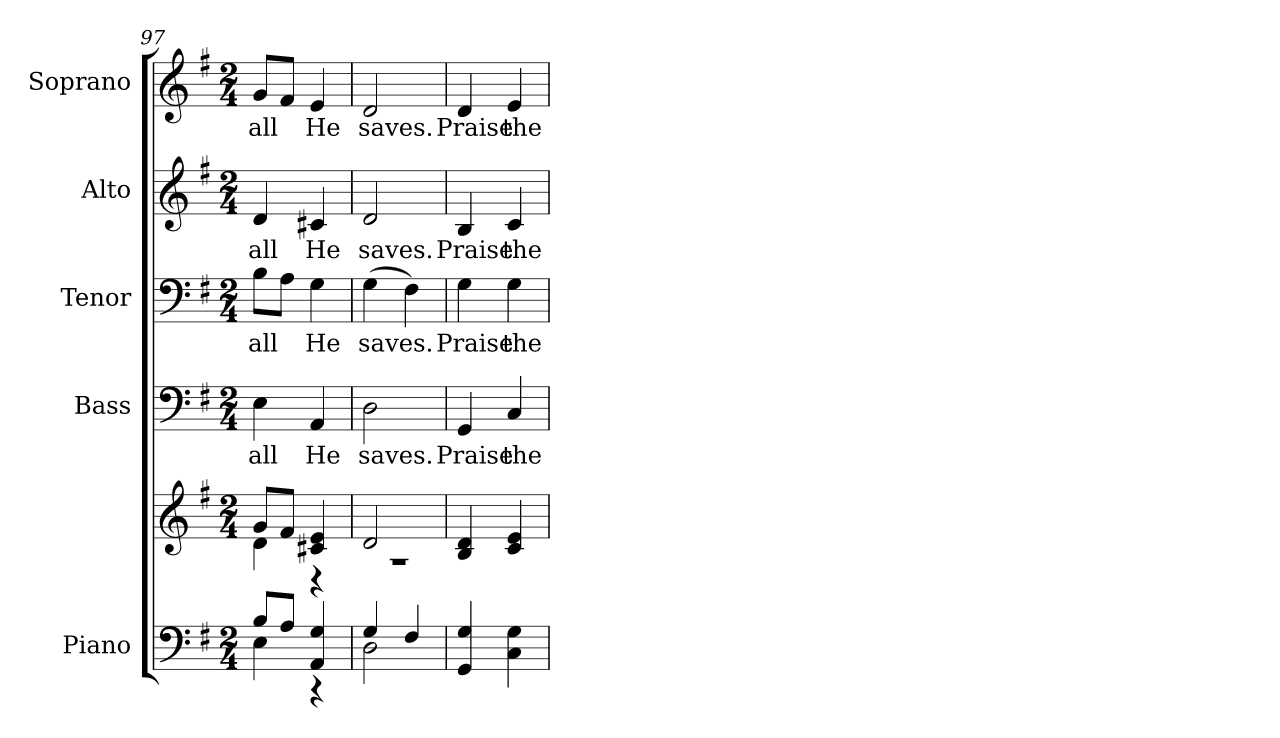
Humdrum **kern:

**kern	**kern	**kern	**text	**kern	**text	**kern	**text	**kern	**text
*part5	*part5	*part4	*part4	*part3	*part3	*part2	*part2	*part1	*part1
*staff6	*staff5	*staff4	*staff4	*staff3	*staff3	*staff2	*staff2	*staff1	*staff1
*I"Piano	*	*I"Bass	*	*I"Tenor	*	*I"Alto	*	*I"Soprano	*
*I'Pno.	*	*I'B.	*	*I'T.	*	*I'A.	*	*I'S.	*
*clefF4	*clefG2	*clefF4	*	*clefF4	*	*clefG2	*	*clefG2	*
*k[f#]	*k[f#]	*k[f#]	*	*k[f#]	*	*k[f#]	*	*k[f#]	*
*G:	*G:	*G:	*	*G:	*	*G:	*	*G:	*
*M2/4	*M2/4	*M2/4	*	*M2/4	*	*M2/4	*	*M2/4	*
=97	=97	=97	=97	=97	=97	=97	=97	=97	=97
*^	*^	*	*	*	*	*	*	*	*
!	!	!	!	!	!LO:LY:b:color=#000000	!	!	!	!	!	!
!	!	!	!	!	!	!	!LO:LY:b:color=#000000	!	!	!	!
!	!	!	!	!	!	!	!	!	!LO:LY:b:color=#000000	!	!
!	!	!	!	!	!	!	!	!	!	!	!LO:LY:b:color=#000000
8Bi/L	4Ei\	8gi/L	4di\	4Ei\	all	8Bi\L	all	4di/	all	8gi/L	all
8Ai/J	.	8f#i/J	.	.	.	8Ai\J	.	.	.	8f#i/J	.
!	!	!	!	!	!LO:LY:b:color=#000000	!	!	!	!	!	!
!	!	!	!	!	!	!	!LO:LY:b:color=#000000	!	!	!	!
!	!	!	!	!	!	!	!	!	!LO:LY:b:color=#000000	!	!
!	!	!	!	!	!	!	!	!	!	!	!LO:LY:b:color=#000000
4AAi/ 4Gi	4r	4c#Xi/ 4ei	4r	4AAi/	He	4Gi\	He	4c#Xi/	He	4ei/	He
=98	=98	=98	=98	=98	=98	=98	=98	=98	=98	=98	=98
!	!	!	!	!	!LO:LY:b:color=#000000	!	!	!	!	!	!
!	!	!	!	!	!	!	!LO:LY:b:color=#000000	!	!	!	!
!	!	!	!	!	!	!	!	!	!LO:LY:b:color=#000000	!	!
!	!	!	!	!	!	!	!	!	!	!	!LO:LY:b:color=#000000
4Gi/	2Di\	2di/	2r	2Di\	saves.	(4Gi\	saves.	2di/	saves.	2di/	saves.
4F#i/	.	.	.	.	.	4F#i\)	.	.	.	.	.
*v	*v	*	*	*	*	*	*	*	*	*	*
*	*v	*v	*	*	*	*	*	*	*	*
=99	=99	=99	=99	=99	=99	=99	=99	=99	=99
!	!	!	!LO:LY:b:color=#000000	!	!	!	!	!	!
!	!	!	!	!	!LO:LY:b:color=#000000	!	!	!	!
!	!	!	!	!	!	!	!LO:LY:b:color=#000000	!	!
!	!	!	!	!	!	!	!	!	!LO:LY:b:color=#000000
4GGi/ 4Gi	4Bi/ 4di	4GGi/	Praise	4Gi\	Praise	4Bi/	Praise	4di/	Praise
!	!	!	!LO:LY:b:color=#000000	!	!	!	!	!	!
!	!	!	!	!	!LO:LY:b:color=#000000	!	!	!	!
!	!	!	!	!	!	!	!LO:LY:b:color=#000000	!	!
!	!	!	!	!	!	!	!	!	!LO:LY:b:color=#000000
4Ci\ 4Gi	4ci/ 4ei	4Ci/	the	4Gi\	the	4ci/	the	4ei/	the
=	=	=	=	=	=	=	=	=	=
*-	*-	*-	*-	*-	*-	*-	*-	*-	*-
